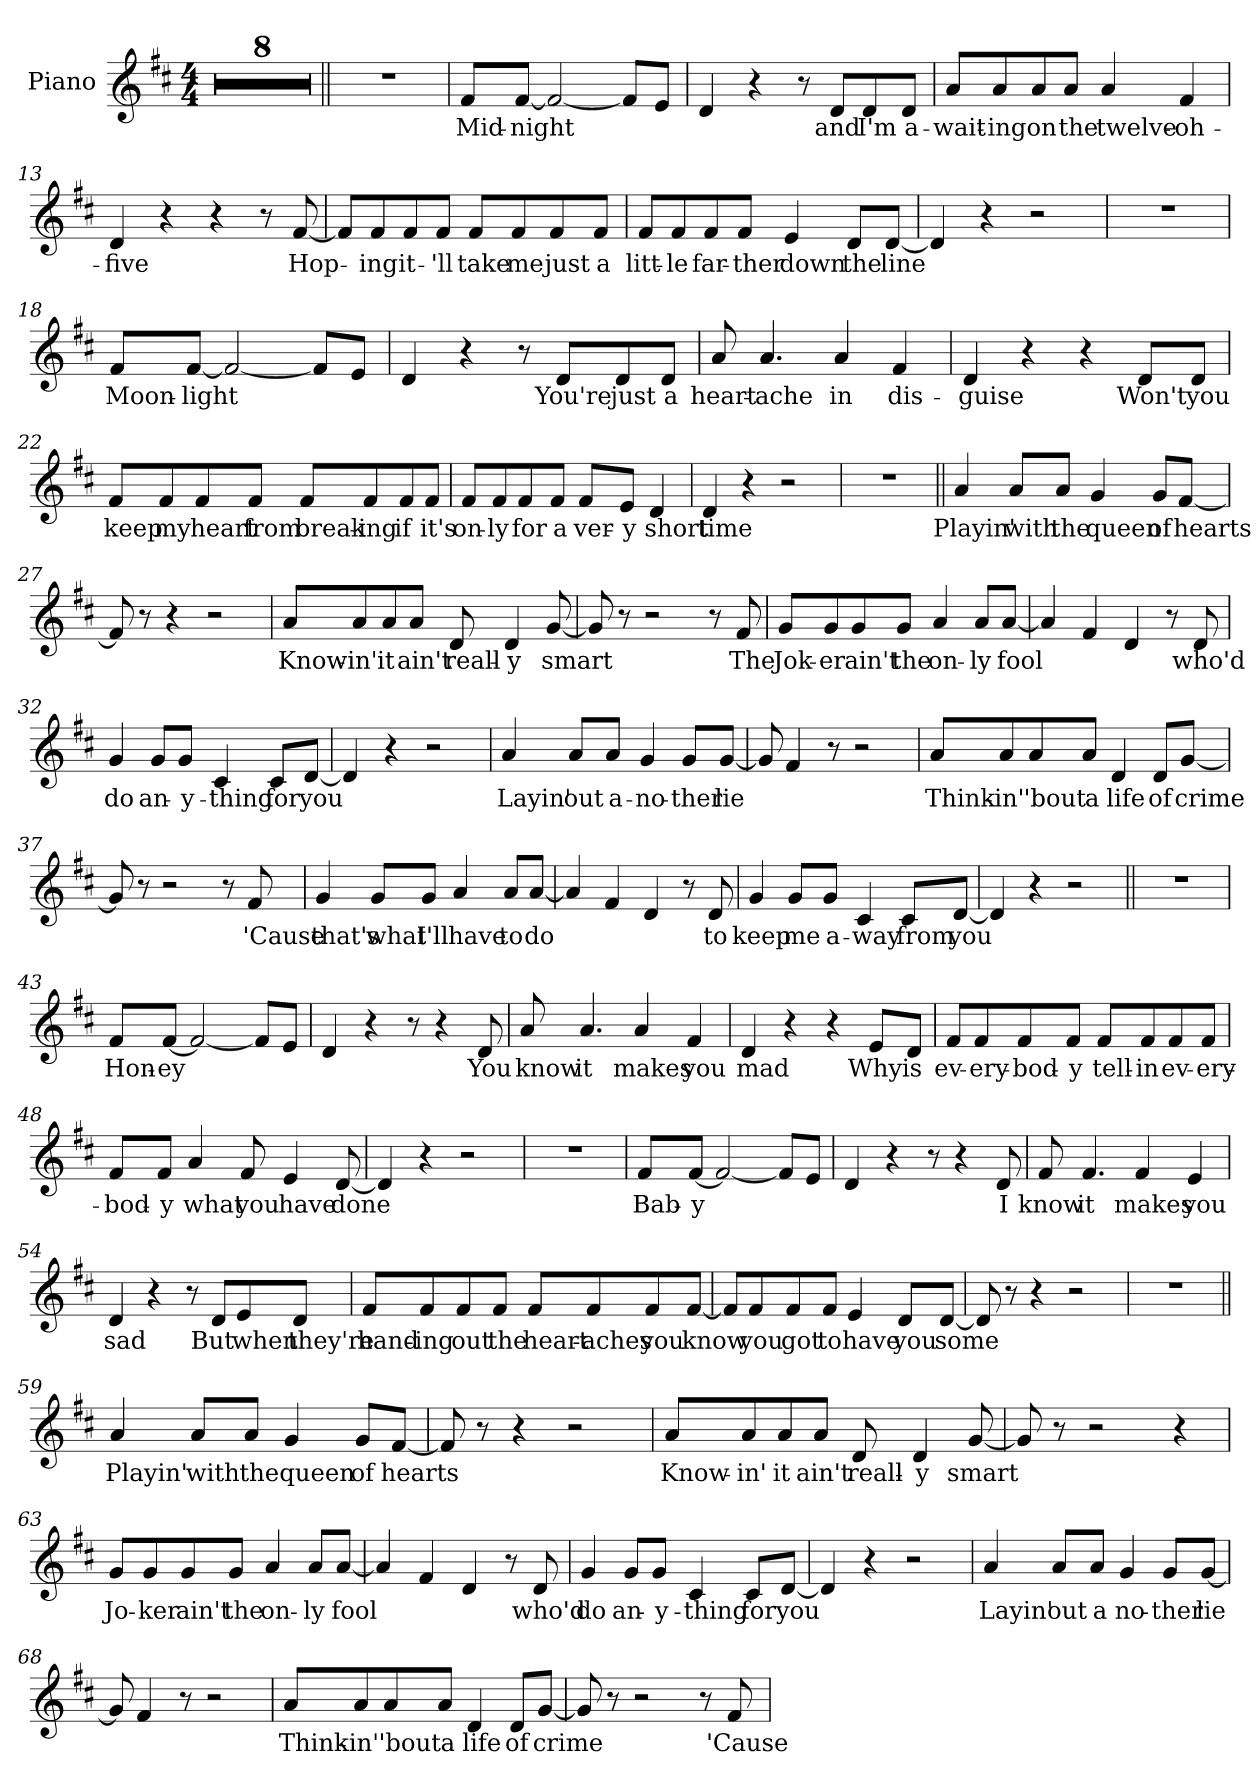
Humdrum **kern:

**kern	**text
*part1	*part1
*staff1	*staff1
*I"Piano	*
*I'Pno.	*
*clefG2	*
*k[f#c#]	*
*M4/4	*
*MM166	*
=1	=1
1r	.
=2	=2
1r	.
=3	=3
1r	.
=4	=4
1r	.
=5	=5
1r	.
=6	=6
1r	.
=7	=7
1r	.
=8	=8
1r	.
=9||	=9||
1r	.
=10	=10
!	!LO:LY:b
8f#/L	Mid-
!	!LO:LY:b
[8f#/J	-night
2f#/_	.
8f#/L]	.
8e/J	.
=11	=11
4d/	.
4r	.
8r	.
!	!LO:LY:b
8d/L	and
!	!LO:LY:b
8d/	I'm
!	!LO:LY:b
8d/J	a-
!!LO:LB:g=z
=12	=12
!	!LO:LY:b
8a/L	-wait-
!	!LO:LY:b
8a/	-ing
!	!LO:LY:b
8a/	on
!	!LO:LY:b
8a/J	the
!	!LO:LY:b
4a/	twelve-
!	!LO:LY:b
4f#/	-oh-
=13	=13
!	!LO:LY:b
4d/	-five
4r	.
4r	.
8r	.
!	!LO:LY:b
[8f#/	Hop-
=14	=14
8f#/L]	.
!	!LO:LY:b
8f#/	-ing
!	!LO:LY:b
8f#/	it-
!	!LO:LY:b
8f#/J	-'ll
!	!LO:LY:b
8f#/L	take
!	!LO:LY:b
8f#/	me
!	!LO:LY:b
8f#/	just
!	!LO:LY:b
8f#/J	a
!!LO:LB:g=z
=15	=15
!	!LO:LY:b
8f#/L	litt-
!	!LO:LY:b
8f#/	-le
!	!LO:LY:b
8f#/	far-
!	!LO:LY:b
8f#/J	-ther
!	!LO:LY:b
4e/	down
!	!LO:LY:b
8d/L	the
!	!LO:LY:b
[8d/J	line
=16	=16
4d/]	.
4r	.
2r	.
=17	=17
1r	.
=18	=18
!	!LO:LY:b
8f#/L	Moon-
!	!LO:LY:b
[8f#/J	-light
2f#/_	.
8f#/L]	.
8e/J	.
=19	=19
4d/	.
4r	.
8r	.
!	!LO:LY:b
8d/L	You're
!	!LO:LY:b
8d/	just
!	!LO:LY:b
8d/J	a
!!LO:LB:g=z
=20	=20
!	!LO:LY:b
8a/	heart-
!	!LO:LY:b
4.a/	-ache
!	!LO:LY:b
4a/	in
!	!LO:LY:b
4f#/	dis-
=21	=21
!	!LO:LY:b
4d/	-guise
4r	.
4r	.
!	!LO:LY:b
8d/L	Won't
!	!LO:LY:b
8d/J	you
=22	=22
!	!LO:LY:b
8f#/L	keep
!	!LO:LY:b
8f#/	my
!	!LO:LY:b
8f#/	heart
!	!LO:LY:b
8f#/J	from
!	!LO:LY:b
8f#/L	break-
!	!LO:LY:b
8f#/	-ing
!	!LO:LY:b
8f#/	if
!	!LO:LY:b
8f#/J	it's
!!LO:LB:g=z
=23	=23
!	!LO:LY:b
8f#/L	on-
!	!LO:LY:b
8f#/	-ly
!	!LO:LY:b
8f#/	for
!	!LO:LY:b
8f#/J	a
!	!LO:LY:b
8f#/L	ver-
!	!LO:LY:b
8e/J	-y
!	!LO:LY:b
4d/	short
=24	=24
!	!LO:LY:b
4d/	time
4r	.
2r	.
=25	=25
1r	.
=26||	=26||
!	!LO:LY:b
4a/	Playin'
!	!LO:LY:b
8a/L	with
!	!LO:LY:b
8a/J	the
!	!LO:LY:b
4g/	queen
!	!LO:LY:b
8g/L	of
!	!LO:LY:b
[8f#/J	hearts
=27	=27
8f#/]	.
8r	.
4r	.
2r	.
!!LO:LB:g=z
=28	=28
!	!LO:LY:b
8a/L	Know-
!	!LO:LY:b
8a/	-in'
!	!LO:LY:b
8a/	it
!	!LO:LY:b
8a/J	ain't
!	!LO:LY:b
8d/	reall-
!	!LO:LY:b
4d/	-y
!	!LO:LY:b
[8g/	smart
=29	=29
8g/]	.
8r	.
2r	.
8r	.
!	!LO:LY:b
8f#/	The
=30	=30
!	!LO:LY:b
8g/L	Jok-
!	!LO:LY:b
8g/	-er
!	!LO:LY:b
8g/	ain't
!	!LO:LY:b
8g/J	the
!	!LO:LY:b
4a/	on-
!	!LO:LY:b
8a/L	-ly
!	!LO:LY:b
[8a/J	fool
=31	=31
4a/]	.
4f#/	.
4d/	.
8r	.
!	!LO:LY:b
8d/	who'd
!!LO:LB:g=z
=32	=32
!	!LO:LY:b
4g/	do
!	!LO:LY:b
8g/L	an-
!	!LO:LY:b
8g/J	-y-
!	!LO:LY:b
4c#/	-thing
!	!LO:LY:b
8c#/L	for
!	!LO:LY:b
[8d/J	you
=33	=33
4d/]	.
4r	.
2r	.
=34	=34
!	!LO:LY:b
4a/	Layin'
!	!LO:LY:b
8a/L	out
!	!LO:LY:b
8a/J	a-
!	!LO:LY:b
4g/	-no-
!	!LO:LY:b
8g/L	-ther
!	!LO:LY:b
[8g/J	lie
=35	=35
8g/]	.
4f#/	.
8r	.
2r	.
!!LO:LB:g=z
=36	=36
!	!LO:LY:b
8a/L	Think-
!	!LO:LY:b
8a/	-in'
!	!LO:LY:b
8a/	'bout
!	!LO:LY:b
8a/J	a
!	!LO:LY:b
4d/	life
!	!LO:LY:b
8d/L	of
!	!LO:LY:b
[8g/J	crime
=37	=37
8g/]	.
8r	.
2r	.
8r	.
!	!LO:LY:b
8f#/	'Cause
=38	=38
!	!LO:LY:b
4g/	that's
!	!LO:LY:b
8g/L	what
!	!LO:LY:b
8g/J	I'll
!	!LO:LY:b
4a/	have
!	!LO:LY:b
8a/L	to
!	!LO:LY:b
[8a/J	do
=39	=39
4a/]	.
4f#/	.
4d/	.
8r	.
!	!LO:LY:b
8d/	to
!!LO:LB:g=z
=40	=40
!	!LO:LY:b
4g/	keep
!	!LO:LY:b
8g/L	me
!	!LO:LY:b
8g/J	a-
!	!LO:LY:b
4c#/	-way
!	!LO:LY:b
8c#/L	from
!	!LO:LY:b
[8d/J	you
=41	=41
4d/]	.
4r	.
2r	.
=42||	=42||
1r	.
=43	=43
!	!LO:LY:b
8f#/L	Hon-
!	!LO:LY:b
[8f#/J	-ey
2f#/_	.
8f#/L]	.
8e/J	.
=44	=44
4d/	.
4r	.
8r	.
4r	.
!	!LO:LY:b
8d/	You
=45	=45
!	!LO:LY:b
8a/	know
!	!LO:LY:b
4.a/	it
!	!LO:LY:b
4a/	makes
!	!LO:LY:b
4f#/	you
!!LO:LB:g=z
=46	=46
!	!LO:LY:b
4d/	mad
4r	.
4r	.
!	!LO:LY:b
8e/L	Why
!	!LO:LY:b
8d/J	is
=47	=47
!	!LO:LY:b
8f#/L	ev-
!	!LO:LY:b
8f#/	-ery-
!	!LO:LY:b
8f#/	-bod-
!	!LO:LY:b
8f#/J	-y
!	!LO:LY:b
8f#/L	tell-
!	!LO:LY:b
8f#/	-in
!	!LO:LY:b
8f#/	ev-
!	!LO:LY:b
8f#/J	-ery-
=48	=48
!	!LO:LY:b
8f#/L	-bod-
!	!LO:LY:b
8f#/J	-y
!	!LO:LY:b
4a/	what
!	!LO:LY:b
8f#/	you
!	!LO:LY:b
4e/	have
!	!LO:LY:b
[8d/	done
=49	=49
4d/]	.
4r	.
2r	.
=50	=50
1r	.
!!LO:PB:g=z
=51	=51
!	!LO:LY:b
8f#/L	Bab-
!	!LO:LY:b
[8f#/J	-y
2f#/_	.
8f#/L]	.
8e/J	.
=52	=52
4d/	.
4r	.
8r	.
4r	.
!	!LO:LY:b
8d/	I
=53	=53
!	!LO:LY:b
8f#/	know
!	!LO:LY:b
4.f#/	it
!	!LO:LY:b
4f#/	makes
!	!LO:LY:b
4e/	you
=54	=54
!	!LO:LY:b
4d/	sad
4r	.
8r	.
!	!LO:LY:b
8d/L	But
!	!LO:LY:b
8e/	when
!	!LO:LY:b
8d/J	they're
!!LO:LB:g=z
=55	=55
!	!LO:LY:b
8f#/L	hand-
!	!LO:LY:b
8f#/	-ing
!	!LO:LY:b
8f#/	out
!	!LO:LY:b
8f#/J	the
!	!LO:LY:b
8f#/L	heart-
!	!LO:LY:b
8f#/	-aches
!	!LO:LY:b
8f#/	you
!	!LO:LY:b
[8f#/J	know
=56	=56
8f#/L]	.
!	!LO:LY:b
8f#/	you
!	!LO:LY:b
8f#/	got
!	!LO:LY:b
8f#/J	to
!	!LO:LY:b
4e/	have
!	!LO:LY:b
8d/L	you
!	!LO:LY:b
[8d/J	some
=57	=57
8d/]	.
8r	.
4r	.
2r	.
=58	=58
1r	.
!!LO:LB:g=z
=59||	=59||
!	!LO:LY:b
4a/	Playin'
!	!LO:LY:b
8a/L	with
!	!LO:LY:b
8a/J	the
!	!LO:LY:b
4g/	queen
!	!LO:LY:b
8g/L	of
!	!LO:LY:b
[8f#/J	hearts
=60	=60
8f#/]	.
8r	.
4r	.
2r	.
=61	=61
!	!LO:LY:b
8a/L	Know-
!	!LO:LY:b
8a/	-in'
!	!LO:LY:b
8a/	it
!	!LO:LY:b
8a/J	ain't
!	!LO:LY:b
8d/	reall-
!	!LO:LY:b
4d/	-y
!	!LO:LY:b
[8g/	smart
=62	=62
8g/]	.
8r	.
2r	.
4r	.
!!LO:LB:g=z
=63	=63
!	!LO:LY:b
8g/L	Jo-
!	!LO:LY:b
8g/	-ker
!	!LO:LY:b
8g/	ain't
!	!LO:LY:b
8g/J	the
!	!LO:LY:b
4a/	on-
!	!LO:LY:b
8a/L	-ly
!	!LO:LY:b
[8a/J	fool
=64	=64
4a/]	.
4f#/	.
4d/	.
8r	.
!	!LO:LY:b
8d/	who'd
=65	=65
!	!LO:LY:b
4g/	do
!	!LO:LY:b
8g/L	an-
!	!LO:LY:b
8g/J	-y-
!	!LO:LY:b
4c#/	-thing
!	!LO:LY:b
8c#/L	for
!	!LO:LY:b
[8d/J	you
=66	=66
4d/]	.
4r	.
2r	.
!!LO:LB:g=z
=67	=67
!	!LO:LY:b
4a/	Layin'
!	!LO:LY:b
8a/L	out
!	!LO:LY:b
8a/J	a
!	!LO:LY:b
4g/	no-
!	!LO:LY:b
8g/L	-ther
!	!LO:LY:b
[8g/J	lie
=68	=68
8g/]	.
4f#/	.
8r	.
2r	.
=69	=69
!	!LO:LY:b
8a/L	Think-
!	!LO:LY:b
8a/	-in'
!	!LO:LY:b
8a/	'bout
!	!LO:LY:b
8a/J	a
!	!LO:LY:b
4d/	life
!	!LO:LY:b
8d/L	of
!	!LO:LY:b
[8g/J	crime
=70	=70
8g/]	.
8r	.
2r	.
8r	.
!	!LO:LY:b
8f#/	'Cause
=	=
*-	*-
